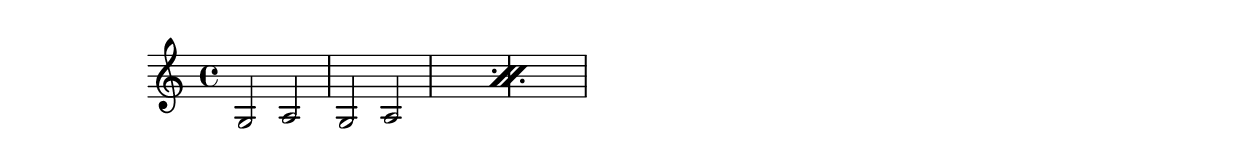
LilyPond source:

\version "2.2.0"


\header {
texidoc = "Percent repeats are not skipped, even when @code{skipBars} is set."
}

    \paper { raggedright= ##t }

\score {
     \context Staff <<
	\set Score.skipBars = ##t
	\notes {
	\repeat "percent" 2 { g2 a g a }
	}
     >>
}

